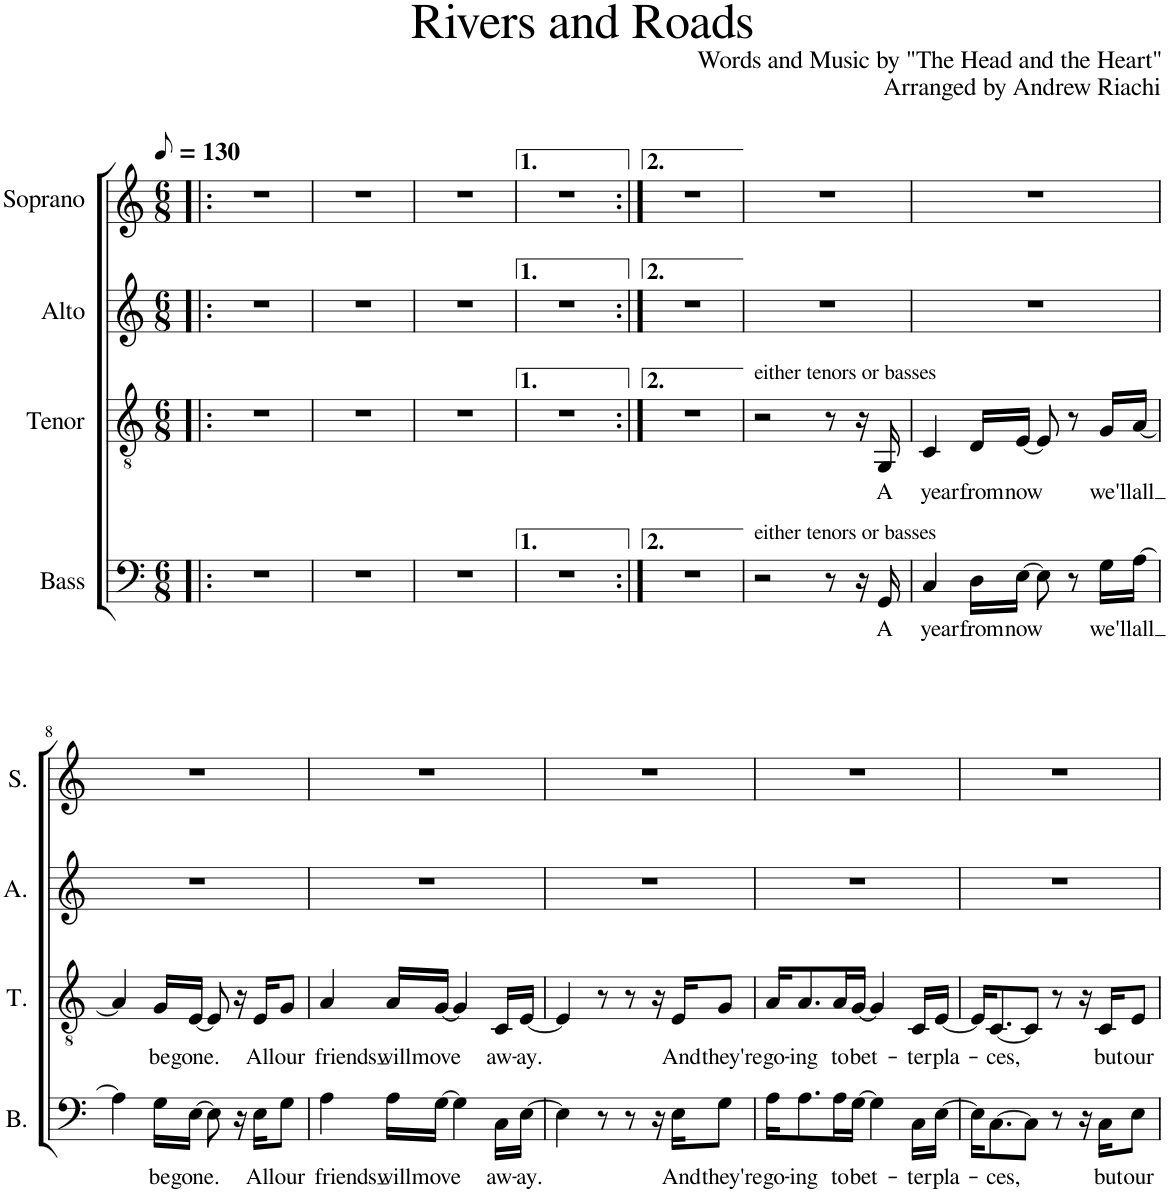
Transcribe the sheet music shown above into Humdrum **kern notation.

**kern	**text	**kern	**text	**kern	**kern
*part4	*part4	*part3	*part3	*part2	*part1
*staff4	*staff4	*staff3	*staff3	*staff2	*staff1
*I"Bass	*	*I"Tenor	*	*I"Alto	*I"Soprano
*I'B.	*	*I'T.	*	*I'A.	*I'S.
*clefF4	*	*clefGv2	*	*clefG2	*clefG2
*k[]	*	*k[]	*	*k[]	*k[]
*M6/8	*	*M6/8	*	*M6/8	*M6/8
*MM65	*	*MM65	*	*MM65	*MM65
=1!|:	=1!|:	=1!|:	=1!|:	=1!|:	=1!|:
2.r	.	2.r	.	2.r	2.r
=2	=2	=2	=2	=2	=2
2.r	.	2.r	.	2.r	2.r
=3	=3	=3	=3	=3	=3
2.r	.	2.r	.	2.r	2.r
=4	=4	=4	=4	=4	=4
2.r	.	2.r	.	2.r	2.r
=5:|!	=5:|!	=5:|!	=5:|!	=5:|!	=5:|!
2.r	.	2.r	.	2.r	2.r
=6	=6	=6	=6	=6	=6
!	!	!LO:TX:a:t=either tenors or basses	!	!	!
!LO:TX:a:t=either tenors or basses	!	!	!	!	!
2r	.	2r	.	2.r	2.r
8r	.	8r	.	.	.
16r	.	16r	.	.	.
!	!LO:LY:b	!	!LO:LY:b	!	!
16GG/	A	16GG/	A	.	.
=7	=7	=7	=7	=7	=7
!	!LO:LY:b	!	!LO:LY:b	!	!
4C/	year	4C/	year	2.r	2.r
!	!LO:LY:b	!	!LO:LY:b	!	!
16D\LL	from	16D/LL	from	.	.
!	!LO:LY:b	!	!LO:LY:b	!	!
[16E\JJ	now	[16E/JJ	now	.	.
8E\]	.	8E/]	.	.	.
8r	.	8r	.	.	.
!	!LO:LY:b	!	!LO:LY:b	!	!
16G\LL	-we'll	16G/LL	-we'll	.	.
!	!LO:LY:b	!	!LO:LY:b	!	!
[16A\JJ	all	[16A/JJ	all	.	.
!!LO:LB:g=z
=8	=8	=8	=8	=8	=8
4A\]	.	4A/]	.	2.r	2.r
!	!LO:LY:b	!	!LO:LY:b	!	!
16G\LL	-be	16G/LL	-be	.	.
!	!LO:LY:b	!	!LO:LY:b	!	!
[16E\JJ	gone.	[16E/JJ	gone.	.	.
8E\]	.	8E/]	.	.	.
16r	.	16r	.	.	.
!	!LO:LY:b	!	!LO:LY:b	!	!
16E\KL	All	16E/KL	All	.	.
!	!LO:LY:b	!	!LO:LY:b	!	!
8G\J	our	8G/J	our	.	.
=9	=9	=9	=9	=9	=9
!	!LO:LY:b	!	!LO:LY:b	!	!
4A\	friends	4A/	friends	2.r	2.r
!	!LO:LY:b	!	!LO:LY:b	!	!
16A\LL	will	16A/LL	will	.	.
!	!LO:LY:b	!	!LO:LY:b	!	!
[16G\JJ	move	[16G/JJ	move	.	.
4G\]	.	4G/]	.	.	.
!	!LO:LY:b	!	!LO:LY:b	!	!
16C\LL	aw-	16C/LL	aw-	.	.
!	!LO:LY:b	!	!LO:LY:b	!	!
[16E\JJ	ay.	[16E/JJ	ay.	.	.
=10	=10	=10	=10	=10	=10
4E\]	.	4E/]	.	2.r	2.r
8r	.	8r	.	.	.
8r	.	8r	.	.	.
16r	.	16r	.	.	.
!	!LO:LY:b	!	!LO:LY:b	!	!
16E\KL	And	16E/KL	And	.	.
!	!LO:LY:b	!	!LO:LY:b	!	!
8G\J	they're	8G/J	they're	.	.
=11	=11	=11	=11	=11	=11
!	!LO:LY:b	!	!LO:LY:b	!	!
16A\KL	go-	16A/KL	go-	2.r	2.r
!	!LO:LY:b	!	!LO:LY:b	!	!
8.A\	-ing	8.A/	-ing	.	.
!	!LO:LY:b	!	!LO:LY:b	!	!
16A\L	to	16A/L	to	.	.
!	!LO:LY:b	!	!LO:LY:b	!	!
[16G\JJ	-bet-	[16G/JJ	-bet-	.	.
4G\]	.	4G/]	.	.	.
!	!LO:LY:b	!	!LO:LY:b	!	!
16C\LL	-ter	16C/LL	-ter	.	.
!	!LO:LY:b	!	!LO:LY:b	!	!
[16E\JJ	-pla-	[16E/JJ	-pla-	.	.
=12	=12	=12	=12	=12	=12
16E\KL]	.	16E/KL]	.	2.r	2.r
!	!LO:LY:b	!	!LO:LY:b	!	!
[8.C\	-ces,	[8.C/	-ces,	.	.
8C\J]	.	8C/J]	.	.	.
8r	.	8r	.	.	.
16r	.	16r	.	.	.
!	!LO:LY:b	!	!LO:LY:b	!	!
16C\KL	but	16C/KL	but	.	.
!	!LO:LY:b	!	!LO:LY:b	!	!
8E\J	our	8E/J	our	.	.
=	=	=	=	=	=
*-	*-	*-	*-	*-	*-
